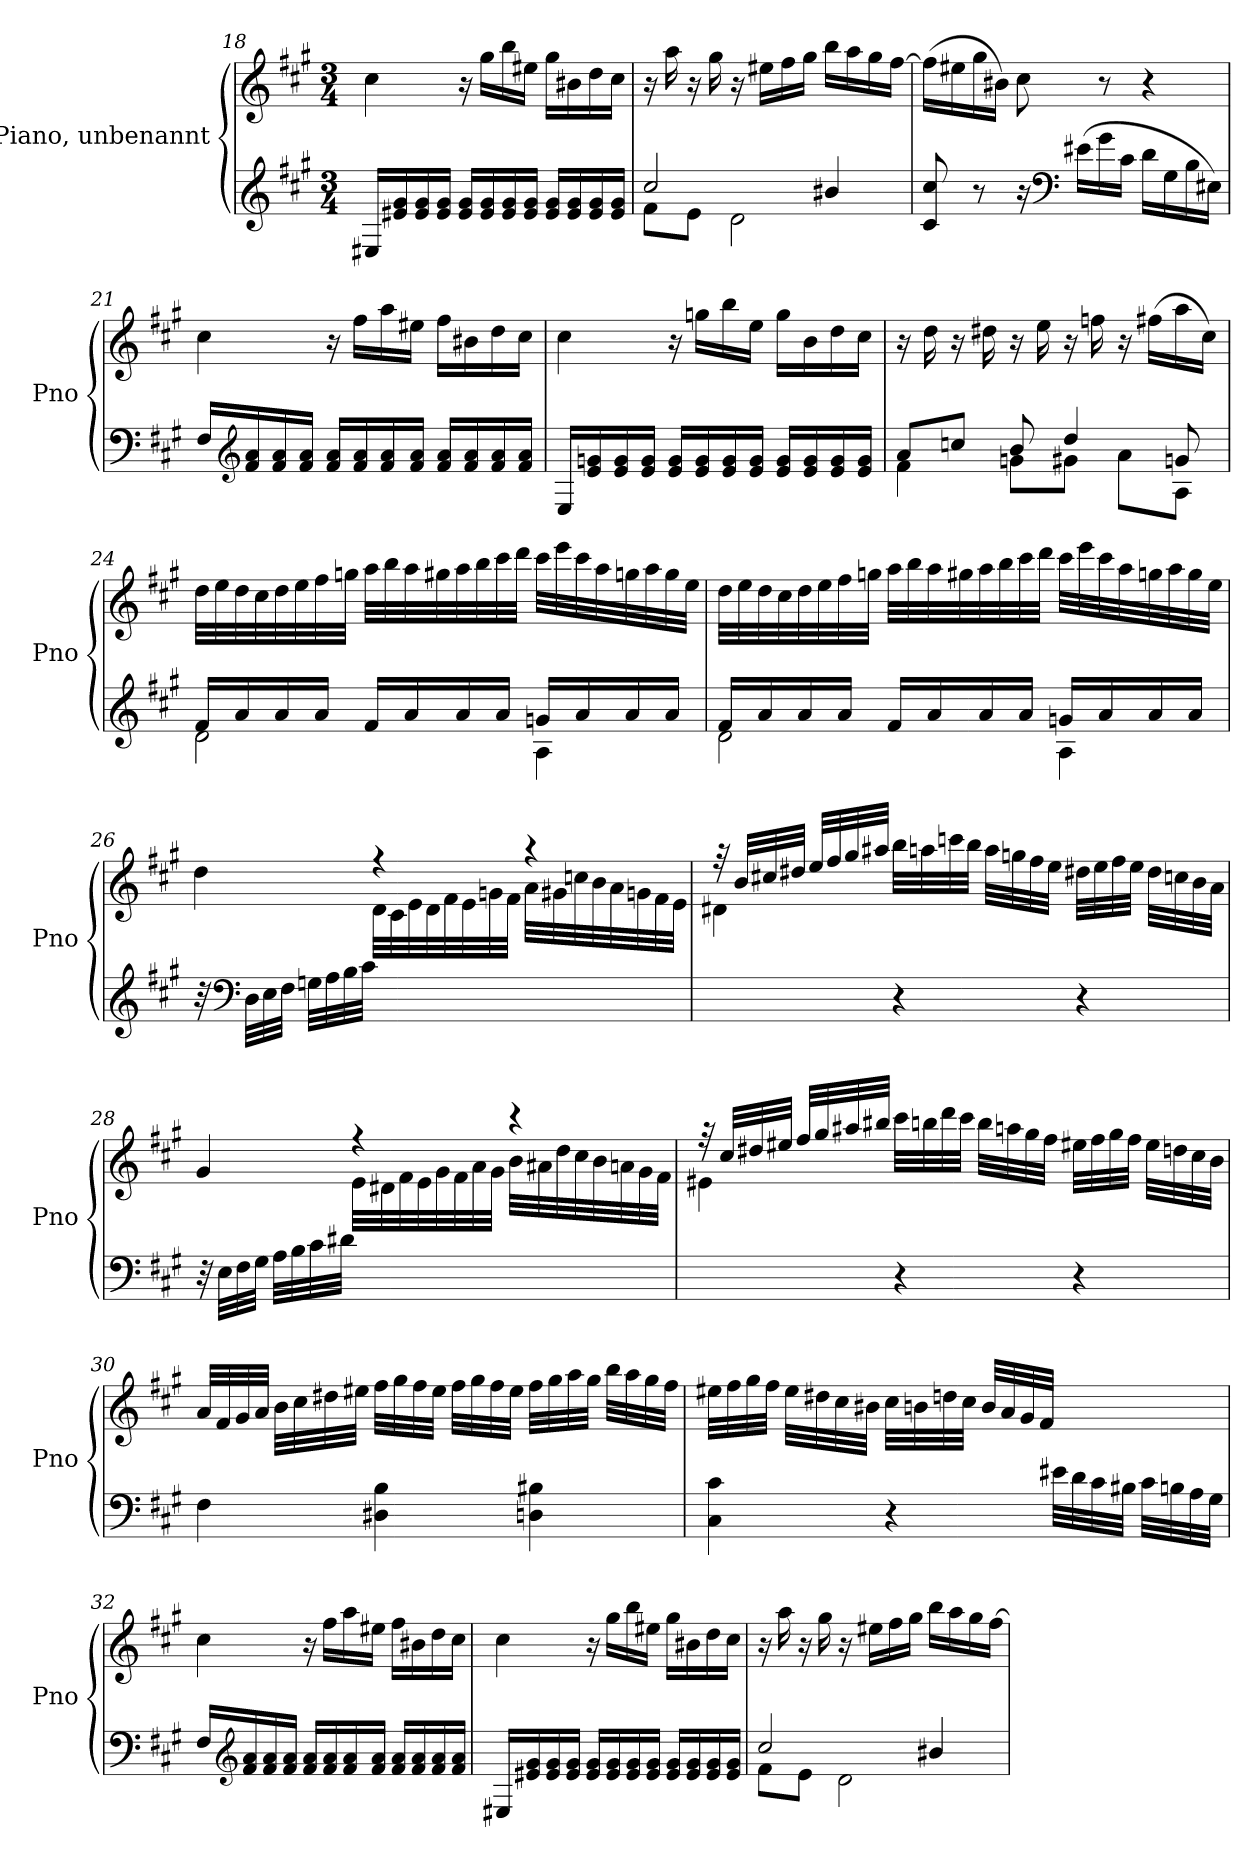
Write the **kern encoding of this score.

**kern	**kern
*part2	*part1
*staff2	*staff1
*I"Piano, unbenannt	*I"Piano, unbenannt
*I'Pno	*I'Pno
!!LO:LB:g=z
*clefG2	*clefG2
*k[f#c#g#]	*k[f#c#g#]
*M3/4	*M3/4
=18	=18
16E#X/LL	4cc#\
16e#X/ 16g#/	.
16e#/ 16g#/	.
16e#/ 16g#/JJ	.
16e#/ 16g#/LL	16r
16e#/ 16g#/	16gg#\LL
16e#/ 16g#/	16bb\
16e#/ 16g#/JJ	16ee#X\JJ
16e#/ 16g#/LL	16gg#\LL
16e#/ 16g#/	16b#X\
16e#/ 16g#/	16dd\
16e#/ 16g#/JJ	16cc#\JJ
=19	=19
*^	*
2cc#/	8f#\L	16r
.	.	16aa\
.	8e\J	16r
.	.	16gg#\
.	2d\	16r
.	.	16ee#X\LL
.	.	16ff#\
.	.	16gg#\JJ
4b#X/	.	16bb\LL
.	.	16aa\
.	.	16gg#\
.	.	[16ff#\JJ
*v	*v	*
=20	=20
8c#/ 8cc#/	(>16ff#\LL]
.	16ee#X\
8r	16gg#\
.	16b#X\JJ)
16r	8cc#\
*clefF4	*
(>16e#X\LL	.
16g#\	8r
16c#\JJ	.
16d\LL	4r
16G#\	.
16B\	.
16E#X\JJ)	.
!!LO:LB:g=z
=21	=21
16F#/LL	4cc#\
*clefG2	*
16f#/ 16a/	.
16f#/ 16a/	.
16f#/ 16a/JJ	.
16f#/ 16a/LL	16r
16f#/ 16a/	16ff#\LL
16f#/ 16a/	16aa\
16f#/ 16a/JJ	16ee#X\JJ
16f#/ 16a/LL	16ff#\LL
16f#/ 16a/	16b#X\
16f#/ 16a/	16dd\
16f#/ 16a/JJ	16cc#\JJ
=22	=22
16E/LL	4cc#\
16e/ 16gn/	.
16e/ 16g/	.
16e/ 16g/JJ	.
16e/ 16g/LL	16r
16e/ 16g/	16ggn\LL
16e/ 16g/	16bb\
16e/ 16g/JJ	16ee\JJ
16e/ 16g/LL	16gg\LL
16e/ 16g/	16b\
16e/ 16g/	16dd\
16e/ 16g/JJ	16cc#\JJ
!!LO:LB:g=z
=23	=23
*^	*
8a/L	4f#\	16r
.	.	16dd\
8ccn/J	.	16r
.	.	16dd#X\
8b/	8gn\L	16r
.	.	16ee\
4dd/	8g#X\J	16r
.	.	16ffn\
.	8a\L	16r
.	.	(>16ff#X\LL
8gn/	8A\J	16aa\
.	.	16cc#\JJ)
!!LO:LB:g=z
=24	=24	=24
16f#/LL	2d\	32dd\LLL
.	.	32ee\
16a/	.	32dd\
.	.	32cc#\
16a/	.	32dd\
.	.	32ee\
16a/JJ	.	32ff#\
.	.	32ggn\JJJ
16f#/LL	.	32aa\LLL
.	.	32bb\
16a/	.	32aa\
.	.	32gg#X\
16a/	.	32aa\
.	.	32bb\
16a/JJ	.	32ccc#\
.	.	32ddd\JJJ
16gn/LL	4A\	32ccc#\LLL
.	.	32eee\
16a/	.	32ccc#\
.	.	32aa\
16a/	.	32ggn\
.	.	32aa\
16a/JJ	.	32gg\
.	.	32ee\JJJ
!!LO:PB:g=z
=25	=25	=25
16f#/LL	2d\	32dd\LLL
.	.	32ee\
16a/	.	32dd\
.	.	32cc#\
16a/	.	32dd\
.	.	32ee\
16a/JJ	.	32ff#\
.	.	32ggn\JJJ
16f#/LL	.	32aa\LLL
.	.	32bb\
16a/	.	32aa\
.	.	32gg#X\
16a/	.	32aa\
.	.	32bb\
16a/JJ	.	32ccc#\
.	.	32ddd\JJJ
16gn/LL	4A\	32ccc#\LLL
.	.	32eee\
16a/	.	32ccc#\
.	.	32aa\
16a/	.	32ggn\
.	.	32aa\
16a/JJ	.	32gg\
.	.	32ee\JJJ
*v	*v	*
!!LO:LB:g=z
=26	=26
*	*^
32r	4dd\	4ryy
*clefF4	*	*
32D\LLL	.	.
32E\	.	.
32F#\JJJ	.	.
32Gn\LLL	.	.
32A\	.	.
32B\	.	.
32c#\JJJ	.	.
4ryy	4r	32d\LLL
.	.	32c#\
.	.	32e\
.	.	32d\
.	.	32f#\
.	.	32e\
.	.	32gn\
.	.	32f#\JJJ
4ryy	4r	32a\LLL
.	.	32g#X\
.	.	32ccn\
.	.	32b\
.	.	32a\
.	.	32gn\
.	.	32f#\
.	.	32e\JJJ
!!LO:LB:g=z	!!
=27	=27	=27
4ryy	32r	4d#X\
.	32b/LLL	.
.	32cc#X/	.
.	32dd#X/JJJ	.
.	32ee/LLL	.
.	32ff#/	.
.	32gg#/	.
.	32aa#X/JJJ	.
4r	32bb\LLL	2ryy
.	32aan\	.
.	32cccn\	.
.	32bb\JJJ	.
.	32aa\LLL	.
.	32ggn\	.
.	32ff#\	.
.	32ee\JJJ	.
4r	32dd#X\LLL	.
.	32ee\	.
.	32ff#\	.
.	32ee\JJJ	.
.	32dd#\LLL	.
.	32ccn\	.
.	32b\	.
.	32a\JJJ	.
!!LO:LB:g=z	!!
=28	=28	=28
32r	4g#/	4ryy
32E\LLL	.	.
32F#\	.	.
32G#\JJJ	.	.
32A\LLL	.	.
32B\	.	.
32c#\	.	.
32d#X\JJJ	.	.
4ryy	4r	32e\LLL
.	.	32d#X\
.	.	32f#\
.	.	32e\
.	.	32g#\
.	.	32f#\
.	.	32a\
.	.	32g#\JJJ
4ryy	4r	32b\LLL
.	.	32a#X\
.	.	32dd\
.	.	32cc#\
.	.	32b\
.	.	32an\
.	.	32g#\
.	.	32f#\JJJ
!!LO:LB:g=z	!!
=29	=29	=29
4ryy	32r	4e#X\
.	32cc#/LLL	.
.	32dd#X/	.
.	32ee#X/JJJ	.
.	32ff#/LLL	.
.	32gg#/	.
.	32aa#X/	.
.	32bb#X/JJJ	.
4r	32ccc#\LLL	2ryy
.	32bbn\	.
.	32ddd\	.
.	32ccc#\JJJ	.
.	32bb\LLL	.
.	32aan\	.
.	32gg#\	.
.	32ff#\JJJ	.
4r	32ee#X\LLL	.
.	32ff#\	.
.	32gg#\	.
.	32ff#\JJJ	.
.	32ee#\LLL	.
.	32ddn\	.
.	32cc#\	.
.	32b\JJJ	.
*	*v	*v
!!LO:PB:g=z
=30	=30
4F#\	32a/LLL
.	32f#/
.	32g#/
.	32a/JJJ
.	32b\LLL
.	32cc#\
.	32dd#X\
.	32ee#X\JJJ
4D#X\ 4B\	32ff#\LLL
.	32gg#\
.	32ff#\
.	32ee#\JJJ
.	32ff#\LLL
.	32gg#\
.	32ff#\
.	32ee#\JJJ
4Dn\ 4B#X\	32ff#\LLL
.	32gg#\
.	32aa\
.	32gg#\JJJ
.	32bb\LLL
.	32aa\
.	32gg#\
.	32ff#\JJJ
!!LO:LB:g=z
=31	=31
4C#\ 4c#\	32ee#X\LLL
.	32ff#\
.	32gg#\
.	32ff#\JJJ
.	32ee#\LLL
.	32dd#X\
.	32cc#\
.	32b#X\JJJ
4r	32cc#\LLL
.	32bn\
.	32ddn\
.	32cc#\JJJ
.	32b/LLL
.	32a/
.	32g#/
.	32f#/JJJ
32e#X\LLL	4ryy
32d\	.
32c#\	.
32B#X\JJJ	.
32c#\LLL	.
32Bn\	.
32A\	.
32G#\JJJ	.
=32	=32
16F#/LL	4cc#\
*clefG2	*
16f#/ 16a/	.
16f#/ 16a/	.
16f#/ 16a/JJ	.
16f#/ 16a/LL	16r
16f#/ 16a/	16ff#\LL
16f#/ 16a/	16aa\
16f#/ 16a/JJ	16ee#X\JJ
16f#/ 16a/LL	16ff#\LL
16f#/ 16a/	16b#X\
16f#/ 16a/	16dd\
16f#/ 16a/JJ	16cc#\JJ
!!LO:LB:g=z
=33	=33
16E#X/LL	4cc#\
16e#X/ 16g#/	.
16e#/ 16g#/	.
16e#/ 16g#/JJ	.
16e#/ 16g#/LL	16r
16e#/ 16g#/	16gg#\LL
16e#/ 16g#/	16bb\
16e#/ 16g#/JJ	16ee#X\JJ
16e#/ 16g#/LL	16gg#\LL
16e#/ 16g#/	16b#X\
16e#/ 16g#/	16dd\
16e#/ 16g#/JJ	16cc#\JJ
=34	=34
*^	*
2cc#/	8f#\L	16r
.	.	16aa\
.	8e\J	16r
.	.	16gg#\
.	2d\	16r
.	.	16ee#X\LL
.	.	16ff#\
.	.	16gg#\JJ
4b#X/	.	16bb\LL
.	.	16aa\
.	.	16gg#\
.	.	[16ff#\JJ
*v	*v	*
=	=
*-	*-
